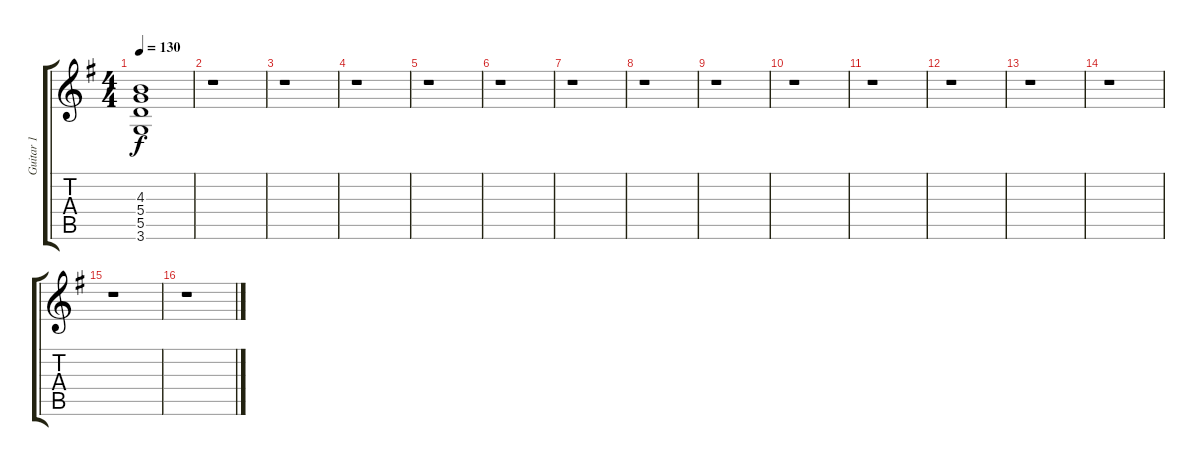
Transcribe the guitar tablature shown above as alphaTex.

\track ("Guitar 1" "Guitar 1") {instrument overdrivenguitar}
\staff {score tabs}
\tuning (E4 B3 G3 D3 A2 E2) {hide}
\ts (4 4)
\tempo 130
\clef g2
\ks g
(4.3 5.4 5.5 3.6).1{dy f} |
r.1 |
r.1 |
r.1 |
r.1 |
r.1 |
r.1 |
r.1 |
r.1 |
r.1 |
r.1 |
r.1 |
r.1 |
r.1 |
r.1 |
r.1
